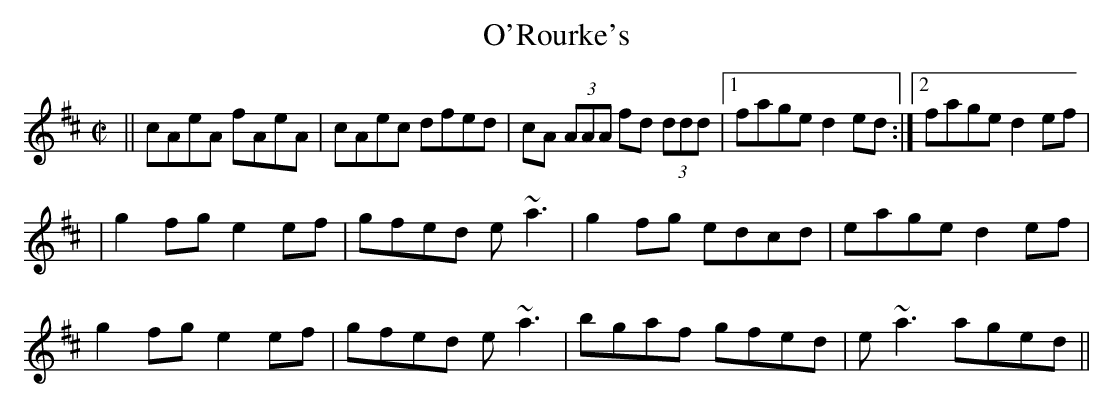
X:1
T:O'Rourke's
M:C|
K:Amix
|| cAeA fAeA | cAec dfed | cA (3AAA fd (3ddd |1 fage d2ed :|2 fage d2ef |
| g2fg e2ef | gfed e~a3 | g2fg edcd | eage d2ef |
g2fg e2ef | gfed e~a3 | bgaf gfed | e~a3 aged ||
